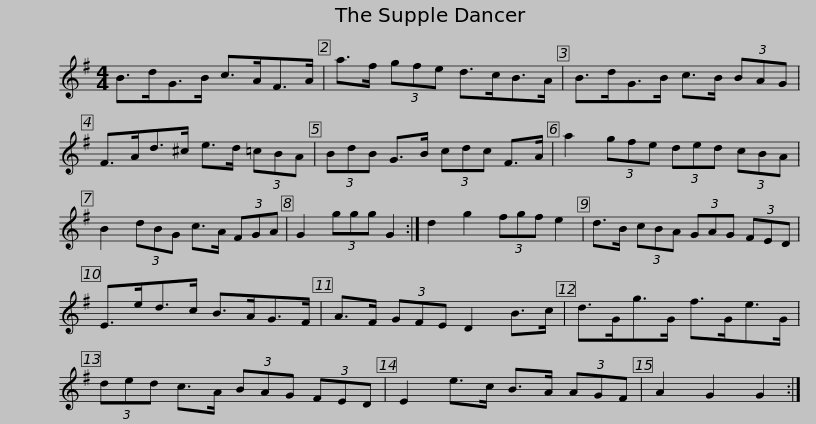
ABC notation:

X:1
L:1/8
M:4/4
I:linebreak $
K:G
V:1 treble
V:1
 B>dG>B c>AF>A | a>f (3gfe d>cB>A | B>dG>B c>B (3BAG | F>Ad>^c e>d (3=cBA |$ (3BdB G>B (3cdc F>A | %5
 a2 (3gfe (3ded (3cBA | B2 (3dBG c>A (3FGA | G2 (3ggg G2 :| d2 g2 (3fgf e2 |$ d>B (3cBA (3GAG (3FED | %10
 E>ed>c B>AG>F | A>F (3GFE D2 B>c | d>Gg>G f>Ge>G |$ (3ded c>A (3BAG (3FED | E2 e>c B>A (3AGF | %15
 A2 G2 G2 :| %16
